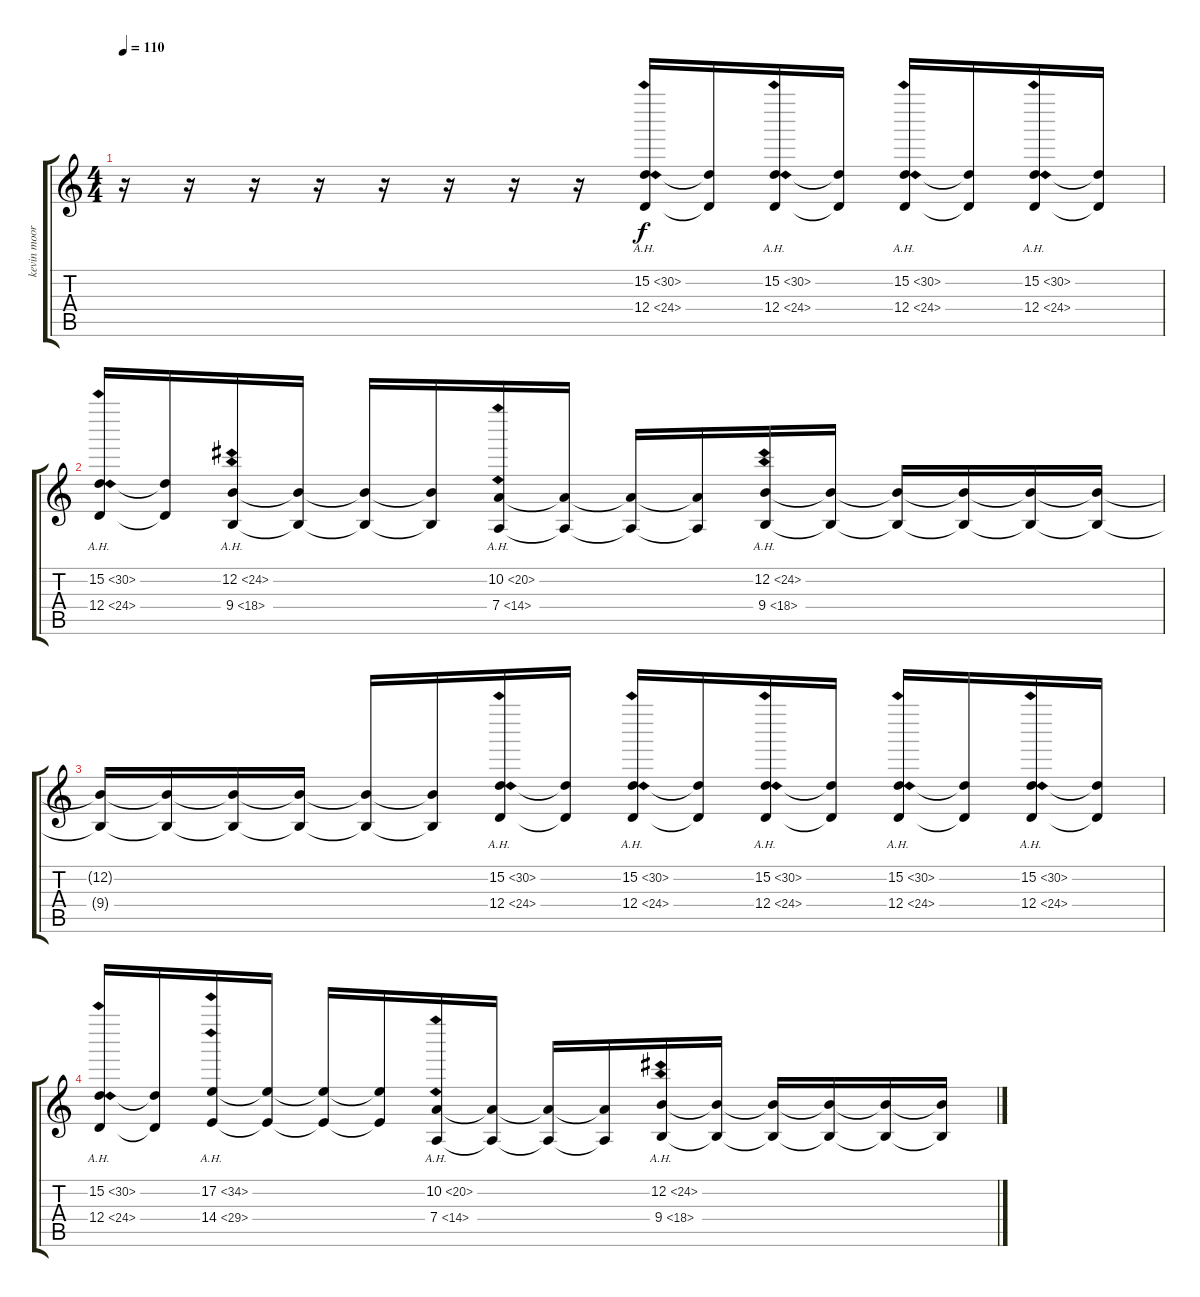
\track ("kevin moore 2" "kevin moor") {instrument stringensemble1}
\staff {score tabs}
\tuning (E4 B3 G3 D3 A2 E2) {hide}
\ts (4 4)
\tempo 110
\clef g2
\ks c
r.16{dy f} r.16 r.16 r.16 r.16 r.16 r.16 r.16 (15.2{ah 15} 12.4{ah 12}).16 (15.2{t} 12.4{t}).16 (15.2{ah 15} 12.4{ah 12}).16 (15.2{t} 12.4{t}).16 (15.2{ah 15} 12.4{ah 12}).16 (15.2{t} 12.4{t}).16 (15.2{ah 15} 12.4{ah 12}).16 (15.2{t} 12.4{t}).16 |
(15.2{ah 15} 12.4{ah 12}).16 (15.2{t} 12.4{t}).16 (12.2{ah 12} 9.4{ah 9}).16 (12.2{t} 9.4{t}).16 (12.2{t} 9.4{t}).16 (12.2{t} 9.4{t}).16 (10.2{ah 10} 7.4{ah 7}).16 (10.2{t} 7.4{t}).16 (10.2{t} 7.4{t}).16 (10.2{t} 7.4{t}).16 (12.2{ah 12} 9.4{ah 9}).16 (12.2{t} 9.4{t}).16 (12.2{t} 9.4{t}).16 (12.2{t} 9.4{t}).16 (12.2{t} 9.4{t}).16 (12.2{t} 9.4{t}).16 |
(12.2{t} 9.4{t}).16 (12.2{t} 9.4{t}).16 (12.2{t} 9.4{t}).16 (12.2{t} 9.4{t}).16 (12.2{t} 9.4{t}).16 (12.2{t} 9.4{t}).16 (15.2{ah 15} 12.4{ah 12}).16 (15.2{t} 12.4{t}).16 (15.2{ah 15} 12.4{ah 12}).16 (15.2{t} 12.4{t}).16 (15.2{ah 15} 12.4{ah 12}).16 (15.2{t} 12.4{t}).16 (15.2{ah 15} 12.4{ah 12}).16 (15.2{t} 12.4{t}).16 (15.2{ah 15} 12.4{ah 12}).16 (15.2{t} 12.4{t}).16 |
(15.2{ah 15} 12.4{ah 12}).16 (15.2{t} 12.4{t}).16 (17.2{ah 17} 14.4{ah 15}).16 (17.2{t} 14.4{t}).16 (17.2{t} 14.4{t}).16 (17.2{t} 14.4{t}).16 (10.2{ah 10} 7.4{ah 7}).16 (10.2{t} 7.4{t}).16 (10.2{t} 7.4{t}).16 (10.2{t} 7.4{t}).16 (12.2{ah 12} 9.4{ah 9}).16 (12.2{t} 9.4{t}).16 (12.2{t} 9.4{t}).16 (12.2{t} 9.4{t}).16 (12.2{t} 9.4{t}).16 (12.2{t} 9.4{t}).16
